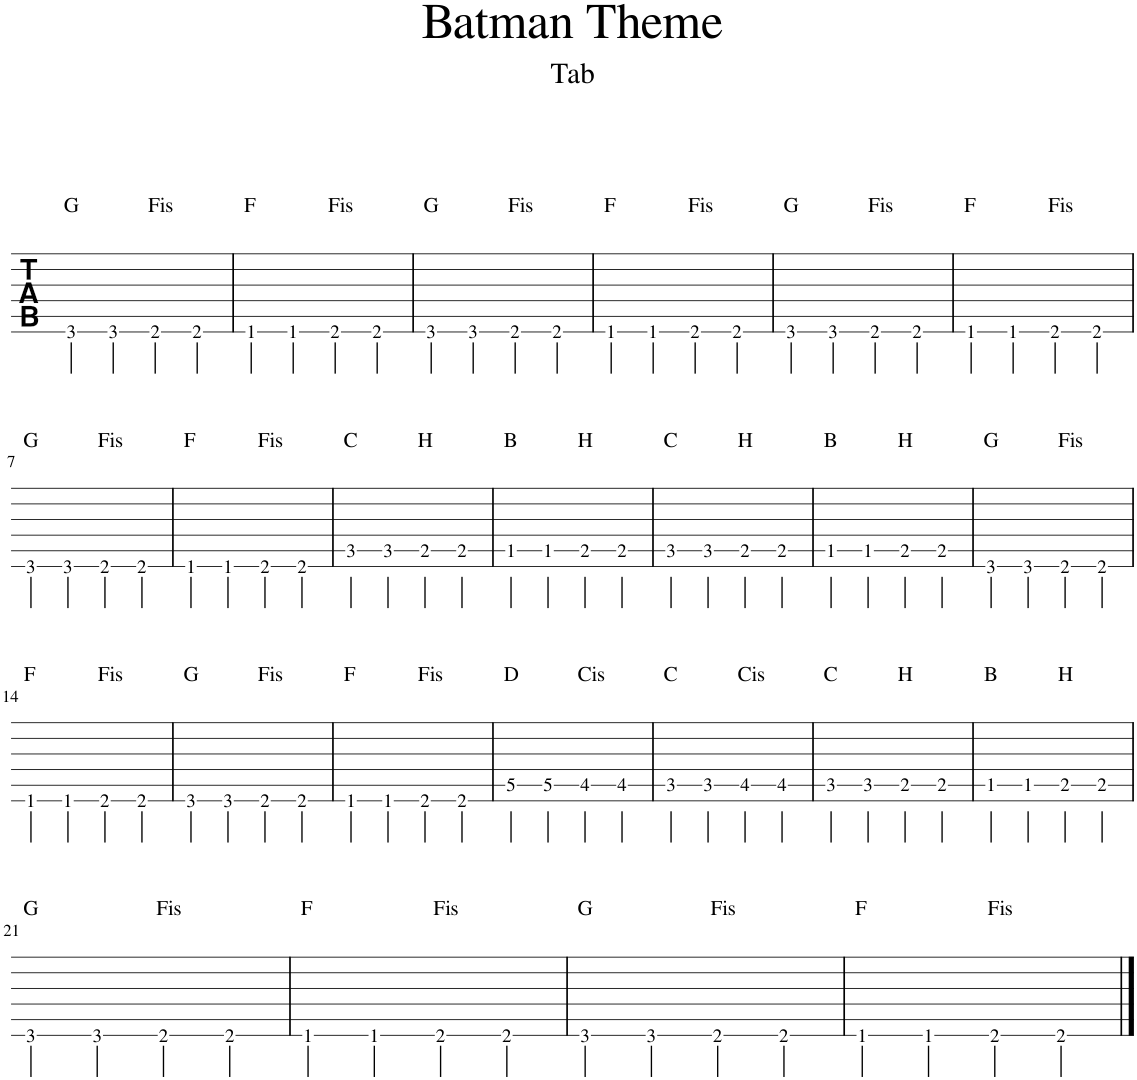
**kern
*part1
*staff1
*I"Guitar
*I'Guit.
*stria6
*
*k[]
*M4/4
=1
!LO:TX:a:t=G
4GG\
4GG\
!LO:TX:a:t=Fis
4FF#X\
4FF#\
=2
!LO:TX:a:t=F
4FF\
4FF\
!LO:TX:a:t=Fis
4FF#X\
4FF#\
=3
!LO:TX:a:t=G
4GG\
4GG\
!LO:TX:a:t=Fis
4FF#X\
4FF#\
=4
!LO:TX:a:t=F
4FF\
4FF\
!LO:TX:a:t=Fis
4FF#X\
4FF#\
=5
!LO:TX:a:t=G
4GG\
4GG\
!LO:TX:a:t=Fis
4FF#X\
4FF#\
=6
!LO:TX:a:t=F
4FF\
4FF\
!LO:TX:a:t=Fis
4FF#X\
4FF#\
!!LO:LB:g=z
=7
!LO:TX:a:t=G
4GG\
4GG\
!LO:TX:a:t=Fis
4FF#X\
4FF#\
=8
!LO:TX:a:t=F
4FF\
4FF\
!LO:TX:a:t=Fis
4FF#X\
4FF#\
=9
!LO:TX:a:t=C
4C\
4C\
!LO:TX:a:t=H
4BB#X\
4BB\
=10
!LO:TX:a:t=B
4BB-\
4BB-\
!LO:TX:a:t=H
4BB#X\
4BB\
=11
!LO:TX:a:t=C
4C\
4C\
!LO:TX:a:t=H
4BB#X\
4BB\
=12
!LO:TX:a:t=B
4BB-\
4BB-\
!LO:TX:a:t=H
4BB#X\
4BB\
=13
!LO:TX:a:t=G
4GG\
4GG\
!LO:TX:a:t=Fis
4FF#X\
4FF#\
!!LO:LB:g=z
=14
!LO:TX:a:t=F
4FF\
4FF\
!LO:TX:a:t=Fis
4FF#X\
4FF#\
=15
!LO:TX:a:t=G
4GG\
4GG\
!LO:TX:a:t=Fis
4FF#X\
4FF#\
=16
!LO:TX:a:t=F
4FF\
4FF\
!LO:TX:a:t=Fis
4FF#X\
4FF#\
=17
!LO:TX:a:t=D
4D\
4D\
!LO:TX:a:t=Cis
4D-\
4C#\
=18
!LO:TX:a:t=C
4C\
4C\
!LO:TX:a:t=Cis
4C#\
4C#\
=19
!LO:TX:a:t=C
4C\
4C\
!LO:TX:a:t=H
4BB#X\
4BB\
=20
!LO:TX:a:t=B
4BB-\
4BB-\
!LO:TX:a:t=H
4BB#X\
4BB\
!!LO:LB:g=z
=21
!LO:TX:a:t=G
4GG\
4GG\
!LO:TX:a:t=Fis
4FF#X\
4FF#\
=22
!LO:TX:a:t=F
4FF\
4FF\
!LO:TX:a:t=Fis
4FF#X\
4FF#\
=23
!LO:TX:a:t=G
4GG\
4GG\
!LO:TX:a:t=Fis
4FF#X\
4FF#\
=24
!LO:TX:a:t=F
4FF\
4FF\
!LO:TX:a:t=Fis
4FF#X\
4FF#\
==
*-
